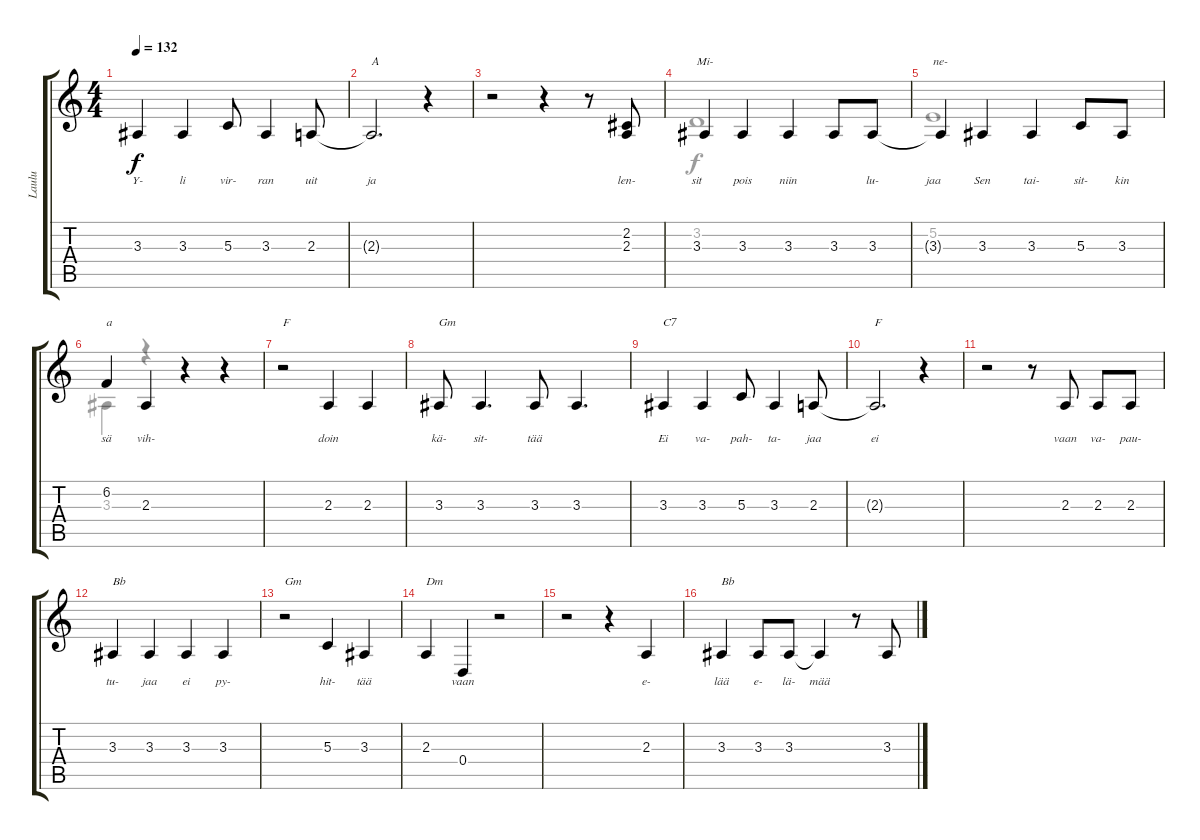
\track ("Laulu" "Laulu") {instrument altosax}
\staff {score tabs}
\tuning (E4 B3 G3 D3 A2 E2) {hide}
\voice
\ts (4 4)
\tempo 132
\clef g2
\ks c
3.3.4{lyrics (0 "Y-") lyrics (1 "") lyrics (2 "") lyrics (3 "") lyrics (4 "") dy f} 3.3.4{lyrics (0 "li") lyrics (1 "") lyrics (2 "") lyrics (3 "") lyrics (4 "")} 5.3.8{lyrics (0 "vir-") lyrics (1 "") lyrics (2 "") lyrics (3 "") lyrics (4 "")} 3.3.4{lyrics (0 "ran") lyrics (1 "") lyrics (2 "") lyrics (3 "") lyrics (4 "")} 2.3.8{lyrics (0 "uit") lyrics (1 "") lyrics (2 "") lyrics (3 "") lyrics (4 "")} |
2.3{t}.2{d txt "A" lyrics (0 "ja") lyrics (1 "") lyrics (2 "") lyrics (3 "") lyrics (4 "")} r.4 |
r.2 r.4 r.8 (2.2 2.3).8{lyrics (0 "len-") lyrics (1 "") lyrics (2 "") lyrics (3 "") lyrics (4 "")} |
3.3.4{txt "Mi- " lyrics (0 "sit") lyrics (1 "") lyrics (2 "") lyrics (3 "") lyrics (4 "")} 3.3.4{lyrics (0 "pois") lyrics (1 "") lyrics (2 "") lyrics (3 "") lyrics (4 "")} 3.3.4{lyrics (0 "niin") lyrics (1 "") lyrics (2 "") lyrics (3 "") lyrics (4 "")} 3.3.8{lyrics (0 "") lyrics (1 "") lyrics (2 "") lyrics (3 "") lyrics (4 "")} 3.3.8{lyrics (0 "lu-") lyrics (1 "") lyrics (2 "") lyrics (3 "") lyrics (4 "")} |
3.3{t}.4{txt "ne-" lyrics (0 "jaa") lyrics (1 "") lyrics (2 "") lyrics (3 "") lyrics (4 "")} 3.3.4{lyrics (0 "Sen") lyrics (1 "") lyrics (2 "") lyrics (3 "") lyrics (4 "")} 3.3.4{lyrics (0 "tai-") lyrics (1 "") lyrics (2 "") lyrics (3 "") lyrics (4 "")} 5.3.8{lyrics (0 "sit-") lyrics (1 "") lyrics (2 "") lyrics (3 "") lyrics (4 "")} 3.3.8{lyrics (0 "kin") lyrics (1 "") lyrics (2 "") lyrics (3 "") lyrics (4 "")} |
6.2.4{txt "a" lyrics (0 "sä") lyrics (1 "") lyrics (2 "") lyrics (3 "") lyrics (4 "")} 2.3.4{lyrics (0 "vih-") lyrics (1 "") lyrics (2 "") lyrics (3 "") lyrics (4 "")} r.4 r.4 |
r.2{txt "F"} 2.3.4{lyrics (0 "doin") lyrics (1 "") lyrics (2 "") lyrics (3 "") lyrics (4 "")} 2.3.4{lyrics (0 "") lyrics (1 "") lyrics (2 "") lyrics (3 "") lyrics (4 "")} |
3.3.8{txt "Gm" lyrics (0 "kä-") lyrics (1 "") lyrics (2 "") lyrics (3 "") lyrics (4 "")} 3.3.4{d lyrics (0 "sit-") lyrics (1 "") lyrics (2 "") lyrics (3 "") lyrics (4 "")} 3.3.8{lyrics (0 "tää") lyrics (1 "") lyrics (2 "") lyrics (3 "") lyrics (4 "")} 3.3.4{d lyrics (0 "") lyrics (1 "") lyrics (2 "") lyrics (3 "") lyrics (4 "")} |
3.3.4{txt "C7" lyrics (0 "Ei") lyrics (1 "") lyrics (2 "") lyrics (3 "") lyrics (4 "")} 3.3.4{lyrics (0 "va-") lyrics (1 "") lyrics (2 "") lyrics (3 "") lyrics (4 "")} 5.3.8{lyrics (0 "pah-") lyrics (1 "") lyrics (2 "") lyrics (3 "") lyrics (4 "")} 3.3.4{lyrics (0 "ta-") lyrics (1 "") lyrics (2 "") lyrics (3 "") lyrics (4 "")} 2.3.8{lyrics (0 "jaa") lyrics (1 "") lyrics (2 "") lyrics (3 "") lyrics (4 "")} |
2.3{t}.2{d txt "F" lyrics (0 "ei") lyrics (1 "") lyrics (2 "") lyrics (3 "") lyrics (4 "")} r.4 |
r.2 r.8 2.3.8{lyrics (0 "vaan") lyrics (1 "") lyrics (2 "") lyrics (3 "") lyrics (4 "")} 2.3.8{lyrics (0 "va-") lyrics (1 "") lyrics (2 "") lyrics (3 "") lyrics (4 "")} 2.3.8{lyrics (0 "pau-") lyrics (1 "") lyrics (2 "") lyrics (3 "") lyrics (4 "")} |
3.3.4{txt "Bb" lyrics (0 "tu-") lyrics (1 "") lyrics (2 "") lyrics (3 "") lyrics (4 "")} 3.3.4{lyrics (0 "jaa") lyrics (1 "") lyrics (2 "") lyrics (3 "") lyrics (4 "")} 3.3.4{lyrics (0 "ei") lyrics (1 "") lyrics (2 "") lyrics (3 "") lyrics (4 "")} 3.3.4{lyrics (0 "py-") lyrics (1 "") lyrics (2 "") lyrics (3 "") lyrics (4 "")} |
r.2{txt "Gm"} 5.3.4{lyrics (0 "hit-") lyrics (1 "") lyrics (2 "") lyrics (3 "") lyrics (4 "")} 3.3.4{lyrics (0 "tää") lyrics (1 "") lyrics (2 "") lyrics (3 "") lyrics (4 "")} |
2.3.4{txt "Dm" lyrics (0 "") lyrics (1 "") lyrics (2 "") lyrics (3 "") lyrics (4 "")} 0.4.4{lyrics (0 "vaan") lyrics (1 "") lyrics (2 "") lyrics (3 "") lyrics (4 "")} r.2 |
r.2 r.4 2.3.4{lyrics (0 "e-") lyrics (1 "") lyrics (2 "") lyrics (3 "") lyrics (4 "")} |
3.3.4{txt "Bb" lyrics (0 "lää") lyrics (1 "") lyrics (2 "") lyrics (3 "") lyrics (4 "")} 3.3.8{lyrics (0 "e-") lyrics (1 "") lyrics (2 "") lyrics (3 "") lyrics (4 "")} 3.3.8{lyrics (0 "lä-") lyrics (1 "") lyrics (2 "") lyrics (3 "") lyrics (4 "")} 3.3{t}.4{lyrics (0 "mää") lyrics (1 "") lyrics (2 "") lyrics (3 "") lyrics (4 "")} r.8 3.3.8
\voice
\clef g2
\ottava regular
\simile none
\ks c
|
|
|
3.2.1 |
5.2.1 |
3.3.4 r.4 r.4 r.4 |
|
|
|
|
|
|
|
|
|
